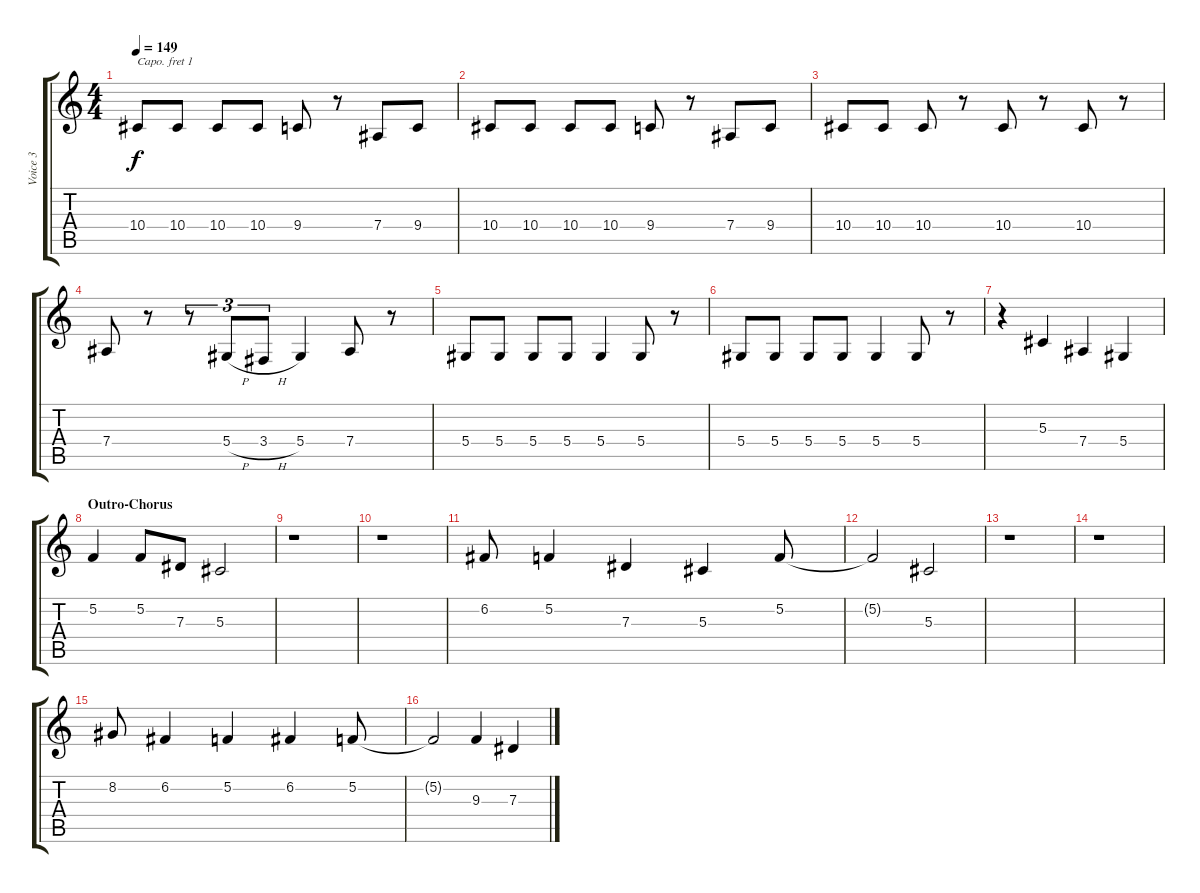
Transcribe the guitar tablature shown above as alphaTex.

\track ("Voice 3" "Voice 3") {instrument voiceoohs}
\staff {score tabs}
\capo 1
\tuning (E4 B3 G3 D3 A2 E2) {hide}
\ts (4 4)
\tempo 149
\clef g2
\ks c
10.4.8{dy f} 10.4.8 10.4.8 10.4.8 9.4.8 r.8 7.4.8 9.4.8 |
10.4.8 10.4.8 10.4.8 10.4.8 9.4.8 r.8 7.4.8 9.4.8 |
10.4.8 10.4.8 10.4.8 r.8 10.4.8 r.8 10.4.8 r.8 |
7.4.8 r.8 r.8{tu (3 2)} 5.4{h}.8{tu (3 2)} 3.4{h}.8{tu (3 2)} 5.4.4 7.4.8 r.8 |
5.4.8 5.4.8 5.4.8 5.4.8 5.4.4 5.4.8 r.8 |
5.4.8 5.4.8 5.4.8 5.4.8 5.4.4 5.4.8 r.8 |
r.4 5.3.4 7.4.4 5.4.4 |
\section ("" "Outro-Chorus")
5.2.4 5.2.8 7.3.8 5.3.2 |
r.1 |
r.1 |
6.2.8 5.2.4 7.3.4 5.3.4 5.2.8 |
5.2{t}.2 5.3.2 |
r.1 |
r.1 |
8.2.8 6.2.4 5.2.4 6.2.4 5.2.8 |
5.2{t}.2 9.3.4 7.3.4
